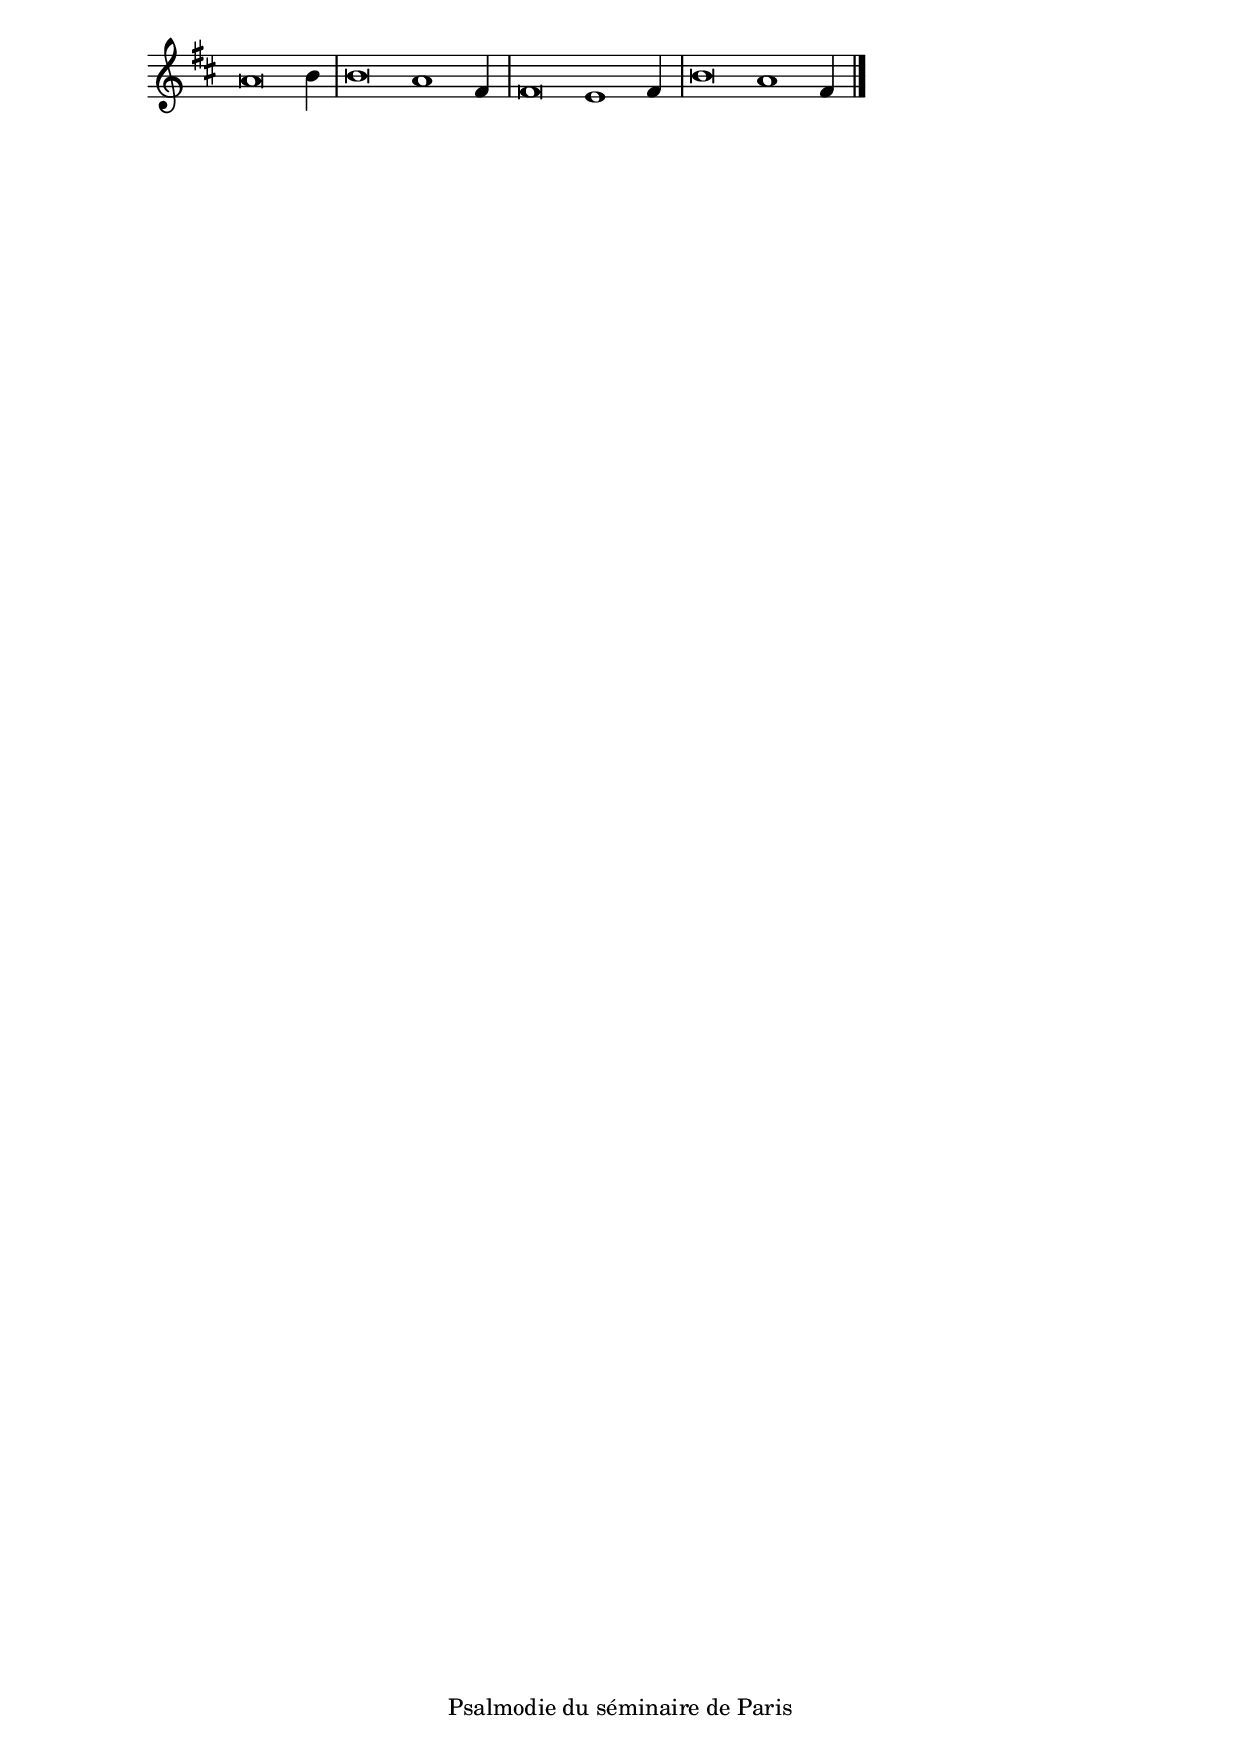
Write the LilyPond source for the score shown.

\version "2.20.0"
\language "italiano"

stemOff = \hide Staff.Stem
stemOn  = \undo \stemOff

\header {
  %title = "Psaume 126"
  %tagline = ##f
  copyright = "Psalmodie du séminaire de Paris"
}

\score {
  \new Staff \with { \remove "Time_signature_engraver" }
  \relative
  {
    \key re \major
    \cadenzaOn
    \stemOff la'\breve \stemOn si4
    \bar "|"
    \stemOff si\breve la1 \stemOn fad4
    \bar "|"
    \stemOff fad\breve mi1 \stemOn fad4
    \bar "|"
    \stemOff si\breve la1 \stemOn fad4
    \bar "|."
  }
}